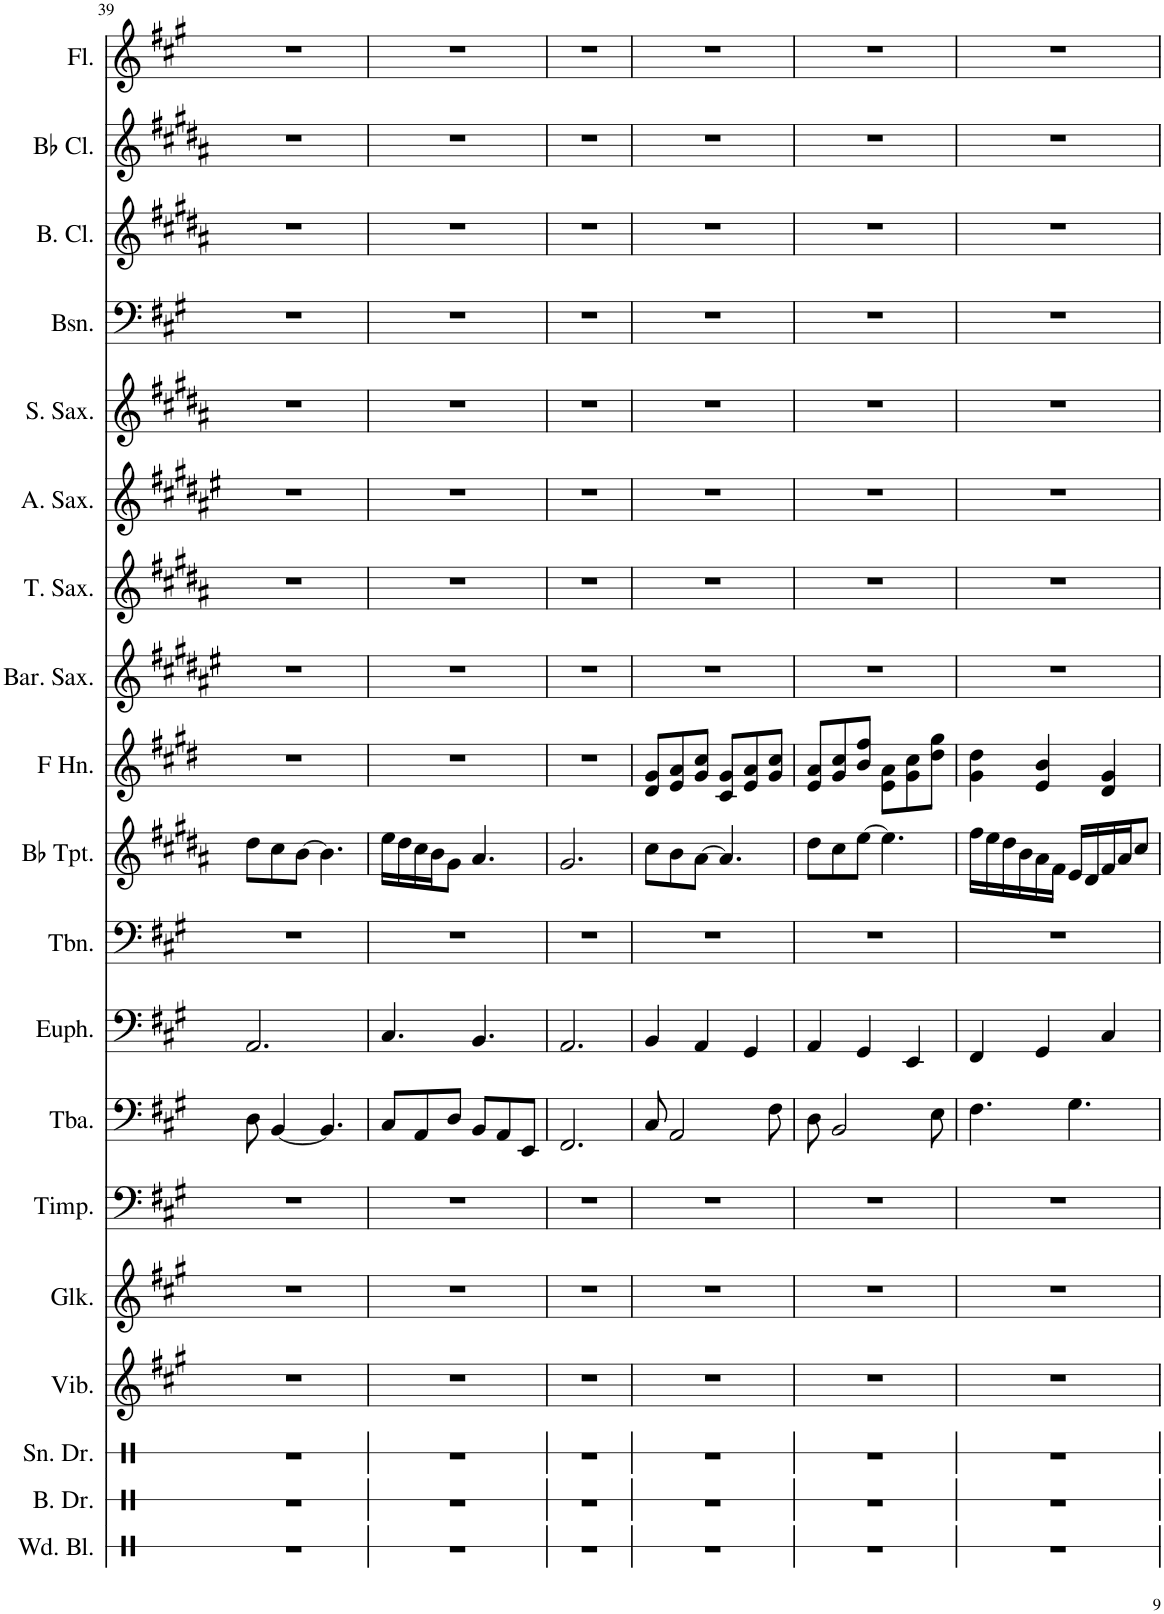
**kern	**kern	**kern	**kern	**kern	**kern	**kern	**kern	**kern	**kern	**kern	**kern	**kern	**kern	**kern	**kern	**kern	**kern	**kern
*part19	*part18	*part17	*part16	*part15	*part14	*part13	*part12	*part11	*part10	*part9	*part8	*part7	*part6	*part5	*part4	*part3	*part2	*part1
*staff19	*staff18	*staff17	*staff16	*staff15	*staff14	*staff13	*staff12	*staff11	*staff10	*staff9	*staff8	*staff7	*staff6	*staff5	*staff4	*staff3	*staff2	*staff1
*I"Wood Blocks	*I"Bass Drum	*I"Snare Drum	*I"Vibraphone	*I"Glockenspiel	*I"Timpani	*I"Tuba	*I"Euphonium	*I"Trombone	*I"Bb Trumpet	*I"Horn in F	*I"Baritone Saxophone	*I"Tenor Saxophone	*I"Alto Saxophone	*I"Soprano Saxophone	*I"Bassoon	*I"Bass Clarinet	*I"Bb Clarinet	*I"Flute
*I'Wd. Bl.	*I'B. Dr.	*I'Sn. Dr.	*I'Vib.	*I'Glk.	*I'Timp.	*I'Tba.	*I'Euph.	*I'Tbn.	*I'Bb Tpt.	*	*I'Bar. Sax.	*I'T. Sax.	*I'A. Sax.	*I'S. Sax.	*I'Bsn.	*I'B. Cl.	*I'Bb Cl.	*I'Fl.
!!LO:PB:g=z
*clefX	*clefX	*clefX	*clefG2	*clefG2	*clefF4	*clefF4	*clefF4	*clefF4	*clefG2	*clefG2	*clefG2	*clefG2	*clefG2	*clefG2	*clefF4	*clefG2	*clefG2	*clefG2
*	*	*	*	*Trd-14c-24	*	*	*	*	*Trd1c2	*Trd4c7	*Trd12c21	*Trd8c14	*Trd5c9	*Trd1c2	*	*Trd8c14	*Trd1c2	*
*k[]	*k[]	*k[]	*k[f#c#g#]	*k[f#c#g#]	*k[f#c#g#]	*k[f#c#g#]	*k[f#c#g#]	*k[f#c#g#]	*k[f#c#g#d#a#]	*k[f#c#g#d#]	*k[f#c#g#d#a#e#]	*k[f#c#g#d#a#]	*k[f#c#g#d#a#e#]	*k[f#c#g#d#a#]	*k[f#c#g#]	*k[f#c#g#d#a#]	*k[f#c#g#d#a#]	*k[f#c#g#]
*M6/8	*M6/8	*M6/8	*M6/8	*M6/8	*M6/8	*M6/8	*M6/8	*M6/8	*M6/8	*M6/8	*M6/8	*M6/8	*M6/8	*M6/8	*M6/8	*M6/8	*M6/8	*M6/8
=39	=39	=39	=39	=39	=39	=39	=39	=39	=39	=39	=39	=39	=39	=39	=39	=39	=39	=39
2.r	2.r	2.r	2.r	2.r	2.r	8D\	2.AA/	2.r	8dd#\L	2.r	2.r	2.r	2.r	2.r	2.r	2.r	2.r	2.r
.	.	.	.	.	.	[4BB/	.	.	8cc#\	.	.	.	.	.	.	.	.	.
.	.	.	.	.	.	.	.	.	[8b\J	.	.	.	.	.	.	.	.	.
.	.	.	.	.	.	4.BB/]	.	.	4.b\]	.	.	.	.	.	.	.	.	.
=40	=40	=40	=40	=40	=40	=40	=40	=40	=40	=40	=40	=40	=40	=40	=40	=40	=40	=40
2.r	2.r	2.r	2.r	2.r	2.r	8C#/L	4.C#/	2.r	16ee\LL	2.r	2.r	2.r	2.r	2.r	2.r	2.r	2.r	2.r
.	.	.	.	.	.	.	.	.	16dd#\	.	.	.	.	.	.	.	.	.
.	.	.	.	.	.	8AA/	.	.	16cc#\	.	.	.	.	.	.	.	.	.
.	.	.	.	.	.	.	.	.	16b\J	.	.	.	.	.	.	.	.	.
.	.	.	.	.	.	8D/J	.	.	8g#\J	.	.	.	.	.	.	.	.	.
.	.	.	.	.	.	8BB/L	4.BB/	.	4.a#/	.	.	.	.	.	.	.	.	.
.	.	.	.	.	.	8AA/	.	.	.	.	.	.	.	.	.	.	.	.
.	.	.	.	.	.	8EE/J	.	.	.	.	.	.	.	.	.	.	.	.
=41	=41	=41	=41	=41	=41	=41	=41	=41	=41	=41	=41	=41	=41	=41	=41	=41	=41	=41
2.r	2.r	2.r	2.r	2.r	2.r	2.FF#/	2.AA/	2.r	2.g#/	2.r	2.r	2.r	2.r	2.r	2.r	2.r	2.r	2.r
=42	=42	=42	=42	=42	=42	=42	=42	=42	=42	=42	=42	=42	=42	=42	=42	=42	=42	=42
2.r	2.r	2.r	2.r	2.r	2.r	8C#/	4BB/	2.r	8cc#\L	8d#/ 8g#/L	2.r	2.r	2.r	2.r	2.r	2.r	2.r	2.r
.	.	.	.	.	.	2AA/	.	.	8b\	8e/ 8a/	.	.	.	.	.	.	.	.
.	.	.	.	.	.	.	4AA/	.	[8a#\J	8g#/ 8cc#/J	.	.	.	.	.	.	.	.
.	.	.	.	.	.	.	.	.	4.a#/]	8c#/ 8g#/L	.	.	.	.	.	.	.	.
.	.	.	.	.	.	.	4GG#/	.	.	8e/ 8a/	.	.	.	.	.	.	.	.
.	.	.	.	.	.	8F#\	.	.	.	8g#/ 8cc#/J	.	.	.	.	.	.	.	.
=43	=43	=43	=43	=43	=43	=43	=43	=43	=43	=43	=43	=43	=43	=43	=43	=43	=43	=43
2.r	2.r	2.r	2.r	2.r	2.r	8D\	4AA/	2.r	8dd#\L	8e/ 8a/L	2.r	2.r	2.r	2.r	2.r	2.r	2.r	2.r
.	.	.	.	.	.	2BB/	.	.	8cc#\	8g#/ 8cc#/	.	.	.	.	.	.	.	.
.	.	.	.	.	.	.	4GG#/	.	[8ee\J	8b/ 8ff#/J	.	.	.	.	.	.	.	.
.	.	.	.	.	.	.	.	.	4.ee\]	8e\ 8a\L	.	.	.	.	.	.	.	.
.	.	.	.	.	.	.	4EE/	.	.	8g#\ 8cc#\	.	.	.	.	.	.	.	.
.	.	.	.	.	.	8E\	.	.	.	8dd#\ 8gg#\J	.	.	.	.	.	.	.	.
=44	=44	=44	=44	=44	=44	=44	=44	=44	=44	=44	=44	=44	=44	=44	=44	=44	=44	=44
2.r	2.r	2.r	2.r	2.r	2.r	4.F#\	4FF#/	2.r	16ff#\LL	4g#\ 4dd#\	2.r	2.r	2.r	2.r	2.r	2.r	2.r	2.r
.	.	.	.	.	.	.	.	.	16ee\	.	.	.	.	.	.	.	.	.
.	.	.	.	.	.	.	.	.	16dd#\	.	.	.	.	.	.	.	.	.
.	.	.	.	.	.	.	.	.	16b\	.	.	.	.	.	.	.	.	.
.	.	.	.	.	.	.	4GG#/	.	16a#\	4e/ 4b/	.	.	.	.	.	.	.	.
.	.	.	.	.	.	.	.	.	16f#\JJ	.	.	.	.	.	.	.	.	.
.	.	.	.	.	.	4.G#\	.	.	16e/LL	.	.	.	.	.	.	.	.	.
.	.	.	.	.	.	.	.	.	16d#/	.	.	.	.	.	.	.	.	.
.	.	.	.	.	.	.	4C#/	.	16f#/	4d#/ 4g#/	.	.	.	.	.	.	.	.
.	.	.	.	.	.	.	.	.	16a#/J	.	.	.	.	.	.	.	.	.
.	.	.	.	.	.	.	.	.	8cc#/J	.	.	.	.	.	.	.	.	.
=	=	=	=	=	=	=	=	=	=	=	=	=	=	=	=	=	=	=
*-	*-	*-	*-	*-	*-	*-	*-	*-	*-	*-	*-	*-	*-	*-	*-	*-	*-	*-
